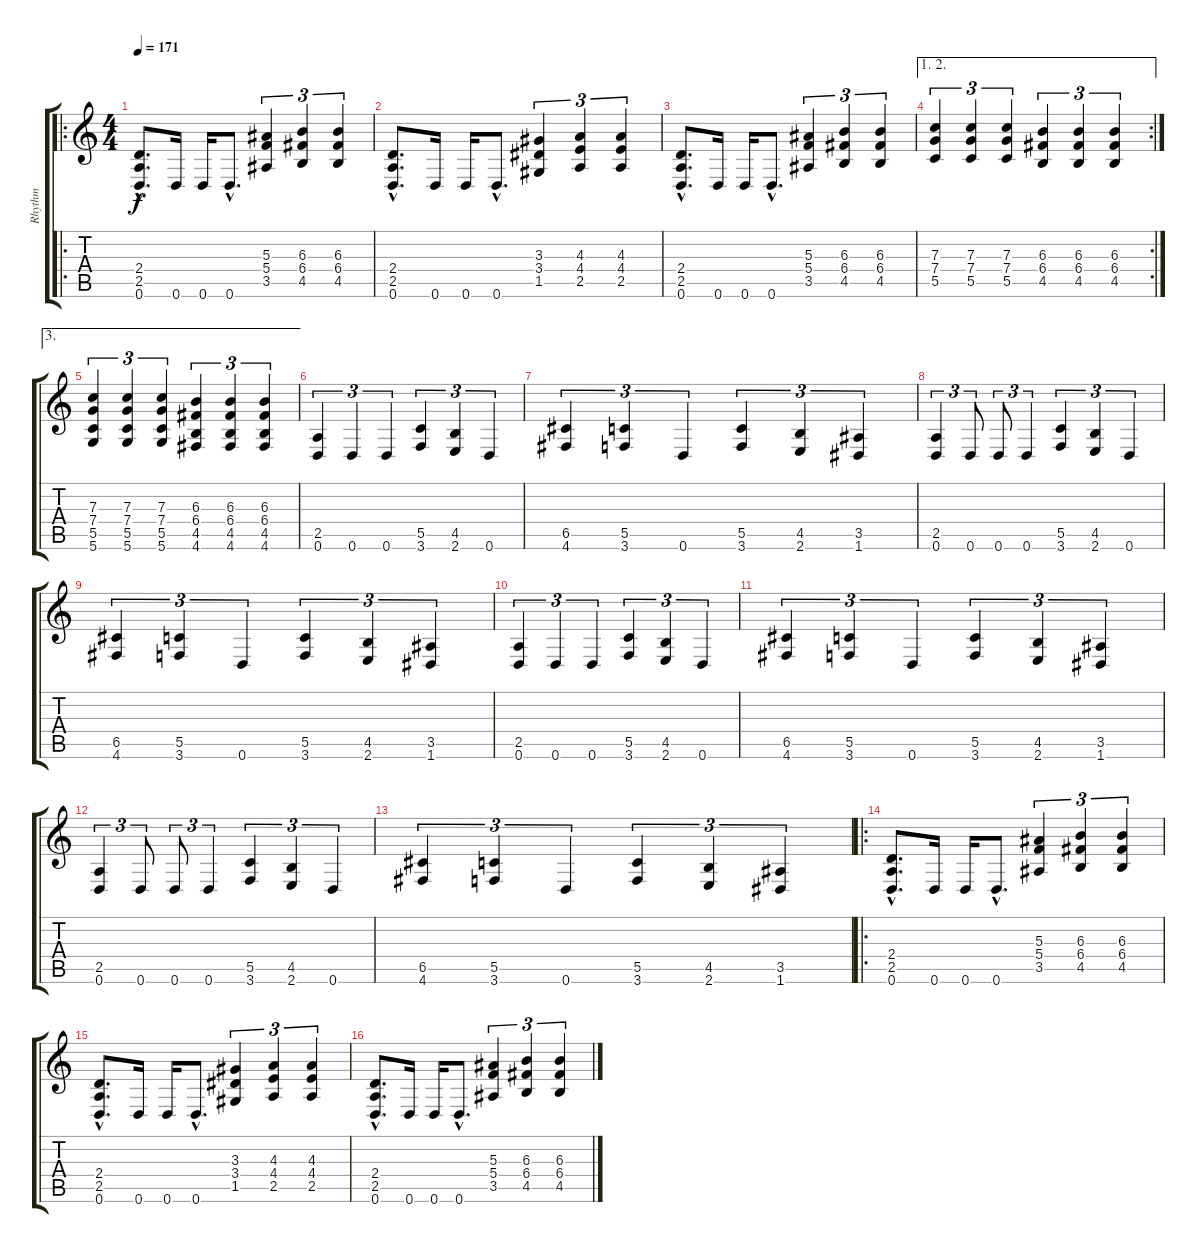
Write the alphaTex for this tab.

\track ("Rhythm" "Rhythm") {instrument distortionguitar}
\staff {score tabs}
\tuning (D4 A3 F3 C3 G2 D2) {hide}
\ro
\ts (4 4)
\tempo 171
\clef g2
\ks c
(2.4{hac} 2.5{hac} 0.6{hac}).8{d dy f} 0.6.16 0.6.16 0.6{hac}.8{d} (5.3 5.4 3.5).4{tu (3 2)} (6.3 6.4 4.5).4{tu (3 2)} (6.3 6.4 4.5).4{tu (3 2)} |
(2.4{hac} 2.5{hac} 0.6{hac}).8{d} 0.6.16 0.6.16 0.6{hac}.8{d} (3.3 3.4 1.5).4{tu (3 2)} (4.3 4.4 2.5).4{tu (3 2)} (4.3 4.4 2.5).4{tu (3 2)} |
(2.4{hac} 2.5{hac} 0.6{hac}).8{d} 0.6.16 0.6.16 0.6{hac}.8{d} (5.3 5.4 3.5).4{tu (3 2)} (6.3 6.4 4.5).4{tu (3 2)} (6.3 6.4 4.5).4{tu (3 2)} |
\ae (1 2)
\rc 2
(7.3 7.4 5.5).4{tu (3 2)} (7.3 7.4 5.5).4{tu (3 2)} (7.3 7.4 5.5).4{tu (3 2)} (6.3 6.4 4.5).4{tu (3 2)} (6.3 6.4 4.5).4{tu (3 2)} (6.3 6.4 4.5).4{tu (3 2)} |
\ae 3
(7.3 7.4 5.5 5.6).4{tu (3 2)} (7.3 7.4 5.5 5.6).4{tu (3 2)} (7.3 7.4 5.5 5.6).4{tu (3 2)} (6.3 6.4 4.5 4.6).4{tu (3 2)} (6.3 6.4 4.5 4.6).4{tu (3 2)} (6.3 6.4 4.5 4.6).4{tu (3 2)} |
(2.5 0.6).4{tu (3 2)} 0.6.4{tu (3 2)} 0.6.4{tu (3 2)} (5.5 3.6).4{tu (3 2)} (4.5 2.6).4{tu (3 2)} 0.6.4{tu (3 2)} |
(6.5 4.6).4{tu (3 2)} (5.5 3.6).4{tu (3 2)} 0.6.4{tu (3 2)} (5.5 3.6).4{tu (3 2)} (4.5 2.6).4{tu (3 2)} (3.5 1.6).4{tu (3 2)} |
(2.5 0.6).4{tu (3 2)} 0.6.8{tu (3 2)} 0.6.8{tu (3 2)} 0.6.4{tu (3 2)} (5.5 3.6).4{tu (3 2)} (4.5 2.6).4{tu (3 2)} 0.6.4{tu (3 2)} |
(6.5 4.6).4{tu (3 2)} (5.5 3.6).4{tu (3 2)} 0.6.4{tu (3 2)} (5.5 3.6).4{tu (3 2)} (4.5 2.6).4{tu (3 2)} (3.5 1.6).4{tu (3 2)} |
(2.5 0.6).4{tu (3 2)} 0.6.4{tu (3 2)} 0.6.4{tu (3 2)} (5.5 3.6).4{tu (3 2)} (4.5 2.6).4{tu (3 2)} 0.6.4{tu (3 2)} |
(6.5 4.6).4{tu (3 2)} (5.5 3.6).4{tu (3 2)} 0.6.4{tu (3 2)} (5.5 3.6).4{tu (3 2)} (4.5 2.6).4{tu (3 2)} (3.5 1.6).4{tu (3 2)} |
(2.5 0.6).4{tu (3 2)} 0.6.8{tu (3 2)} 0.6.8{tu (3 2)} 0.6.4{tu (3 2)} (5.5 3.6).4{tu (3 2)} (4.5 2.6).4{tu (3 2)} 0.6.4{tu (3 2)} |
(6.5 4.6).4{tu (3 2)} (5.5 3.6).4{tu (3 2)} 0.6.4{tu (3 2)} (5.5 3.6).4{tu (3 2)} (4.5 2.6).4{tu (3 2)} (3.5 1.6).4{tu (3 2)} |
\ro
(2.4{hac} 2.5{hac} 0.6{hac}).8{d} 0.6.16 0.6.16 0.6{hac}.8{d} (5.3 5.4 3.5).4{tu (3 2)} (6.3 6.4 4.5).4{tu (3 2)} (6.3 6.4 4.5).4{tu (3 2)} |
(2.4{hac} 2.5{hac} 0.6{hac}).8{d} 0.6.16 0.6.16 0.6{hac}.8{d} (3.3 3.4 1.5).4{tu (3 2)} (4.3 4.4 2.5).4{tu (3 2)} (4.3 4.4 2.5).4{tu (3 2)} |
(2.4{hac} 2.5{hac} 0.6{hac}).8{d} 0.6.16 0.6.16 0.6{hac}.8{d} (5.3 5.4 3.5).4{tu (3 2)} (6.3 6.4 4.5).4{tu (3 2)} (6.3 6.4 4.5).4{tu (3 2)}
